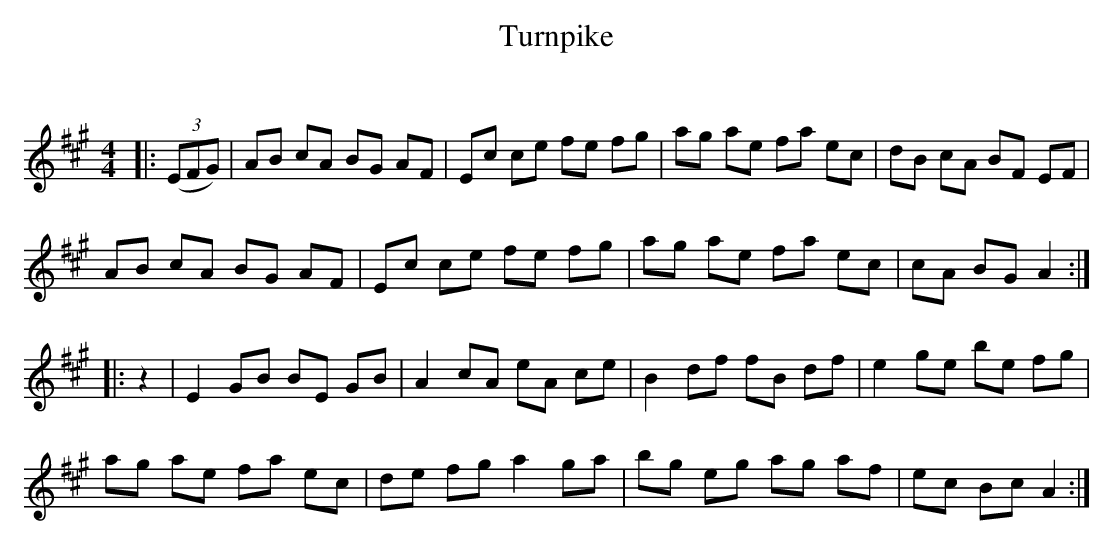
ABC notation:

X:1
T: Turnpike
C:
Q: 232
K:A
M:4/4
L:1/8
|:((3EFG) |AB cA BG AF|Ec ce fe fg|ag ae fa ec|dB cA BF EF|
AB cA BG AF|Ec ce fe fg|ag ae fa ec|cA BG A2:|
|:z2|E2 GB BE GB|A2 cA eA ce|B2 df fB df|e2 ge be fg|
ag ae fa ec|de fg a2 ga|bg eg ag af|ec Bc A2:|
